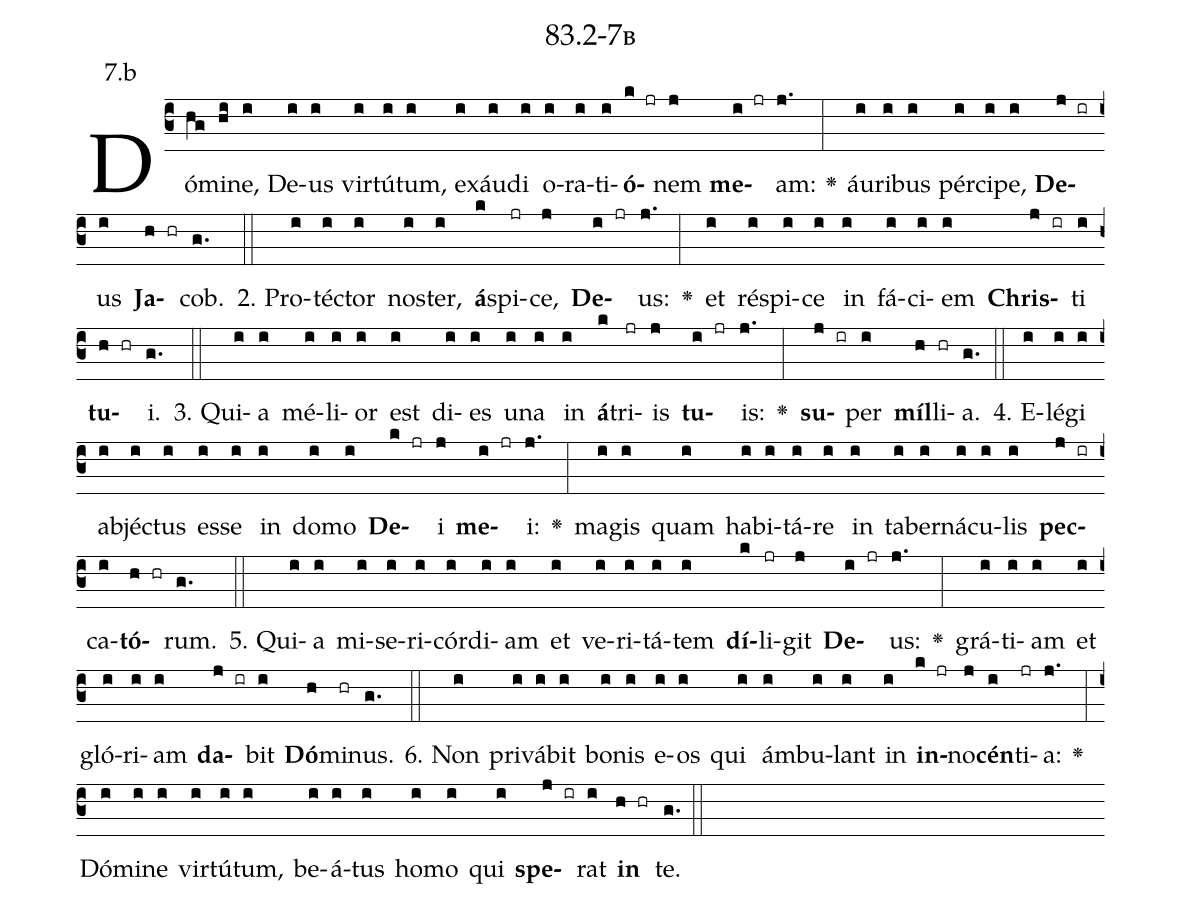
name: 83.2-7b;
annotation: 7.b;
%%
(c3)Dó(hg)mi(hi)ne,(i) De(i)us(i) vir(i)tú(i)tum,(i) ex(i)áu(i)di(i) o(i)ra(i)ti(i)<b>ó</b>(k jr)nem(j) <b>me</b>(i jr)am:(j.) <v>\greheightstar</v>(:) áu(i)ri(i)bus(i) pér(i)ci(i)pe,(i) <b>De</b>(j ir)us(i) <b>Ja</b>(h hr)cob.(g.) (::)
2. Pro(i)téc(i)tor(i) nos(i)ter,(i) <b>á</b>(k)spi(jr)ce,(j) <b>De</b>(i jr)us:(j.) <v>\greheightstar</v>(:) et(i) ré(i)spi(i)ce(i) in(i) fá(i)ci(i)em(i) <b>Chris</b>(j ir)ti(i) <b>tu</b>(h hr)i.(g.) (::)
3. Qui(i)a(i) mé(i)li(i)or(i) est(i) di(i)es(i) u(i)na(i) in(i) <b>á</b>(k)tri(jr)is(j) <b>tu</b>(i jr)is:(j.) <v>\greheightstar</v>(:) <b>su</b>(j ir)per(i) <b>míl</b>(h)li(hr)a.(g.) (::)
4. E(i)lé(i)gi(i) ab(i)jéc(i)tus(i) es(i)se(i) in(i) do(i)mo(i) <b>De</b>(k jr)i(j) <b>me</b>(i jr)i:(j.) <v>\greheightstar</v>(:) ma(i)gis(i) quam(i) ha(i)bi(i)tá(i)re(i) in(i) ta(i)ber(i)ná(i)cu(i)lis(i) <b>pec</b>(j ir)ca(i)<b>tó</b>(h hr)rum.(g.) (::)
5. Qui(i)a(i) mi(i)se(i)ri(i)cór(i)di(i)am(i) et(i) ve(i)ri(i)tá(i)tem(i) <b>dí</b>(k)li(jr)git(j) <b>De</b>(i jr)us:(j.) <v>\greheightstar</v>(:) grá(i)ti(i)am(i) et(i) gló(i)ri(i)am(i) <b>da</b>(j ir)bit(i) <b>Dó</b>(h)mi(hr)nus.(g.) (::)
6. Non(i) pri(i)vá(i)bit(i) bo(i)nis(i) e(i)os(i) qui(i) ám(i)bu(i)lant(i) in(i) <b>in</b>(k jr)no(j)<b>cén</b>(i)ti(jr)a:(j.) <v>\greheightstar</v>(:) Dó(i)mi(i)ne(i) vir(i)tú(i)tum,(i) be(i)á(i)tus(i) ho(i)mo(i) qui(i) <b>spe</b>(j ir)rat(i) <b>in</b>(h hr) te.(g.) (::)
